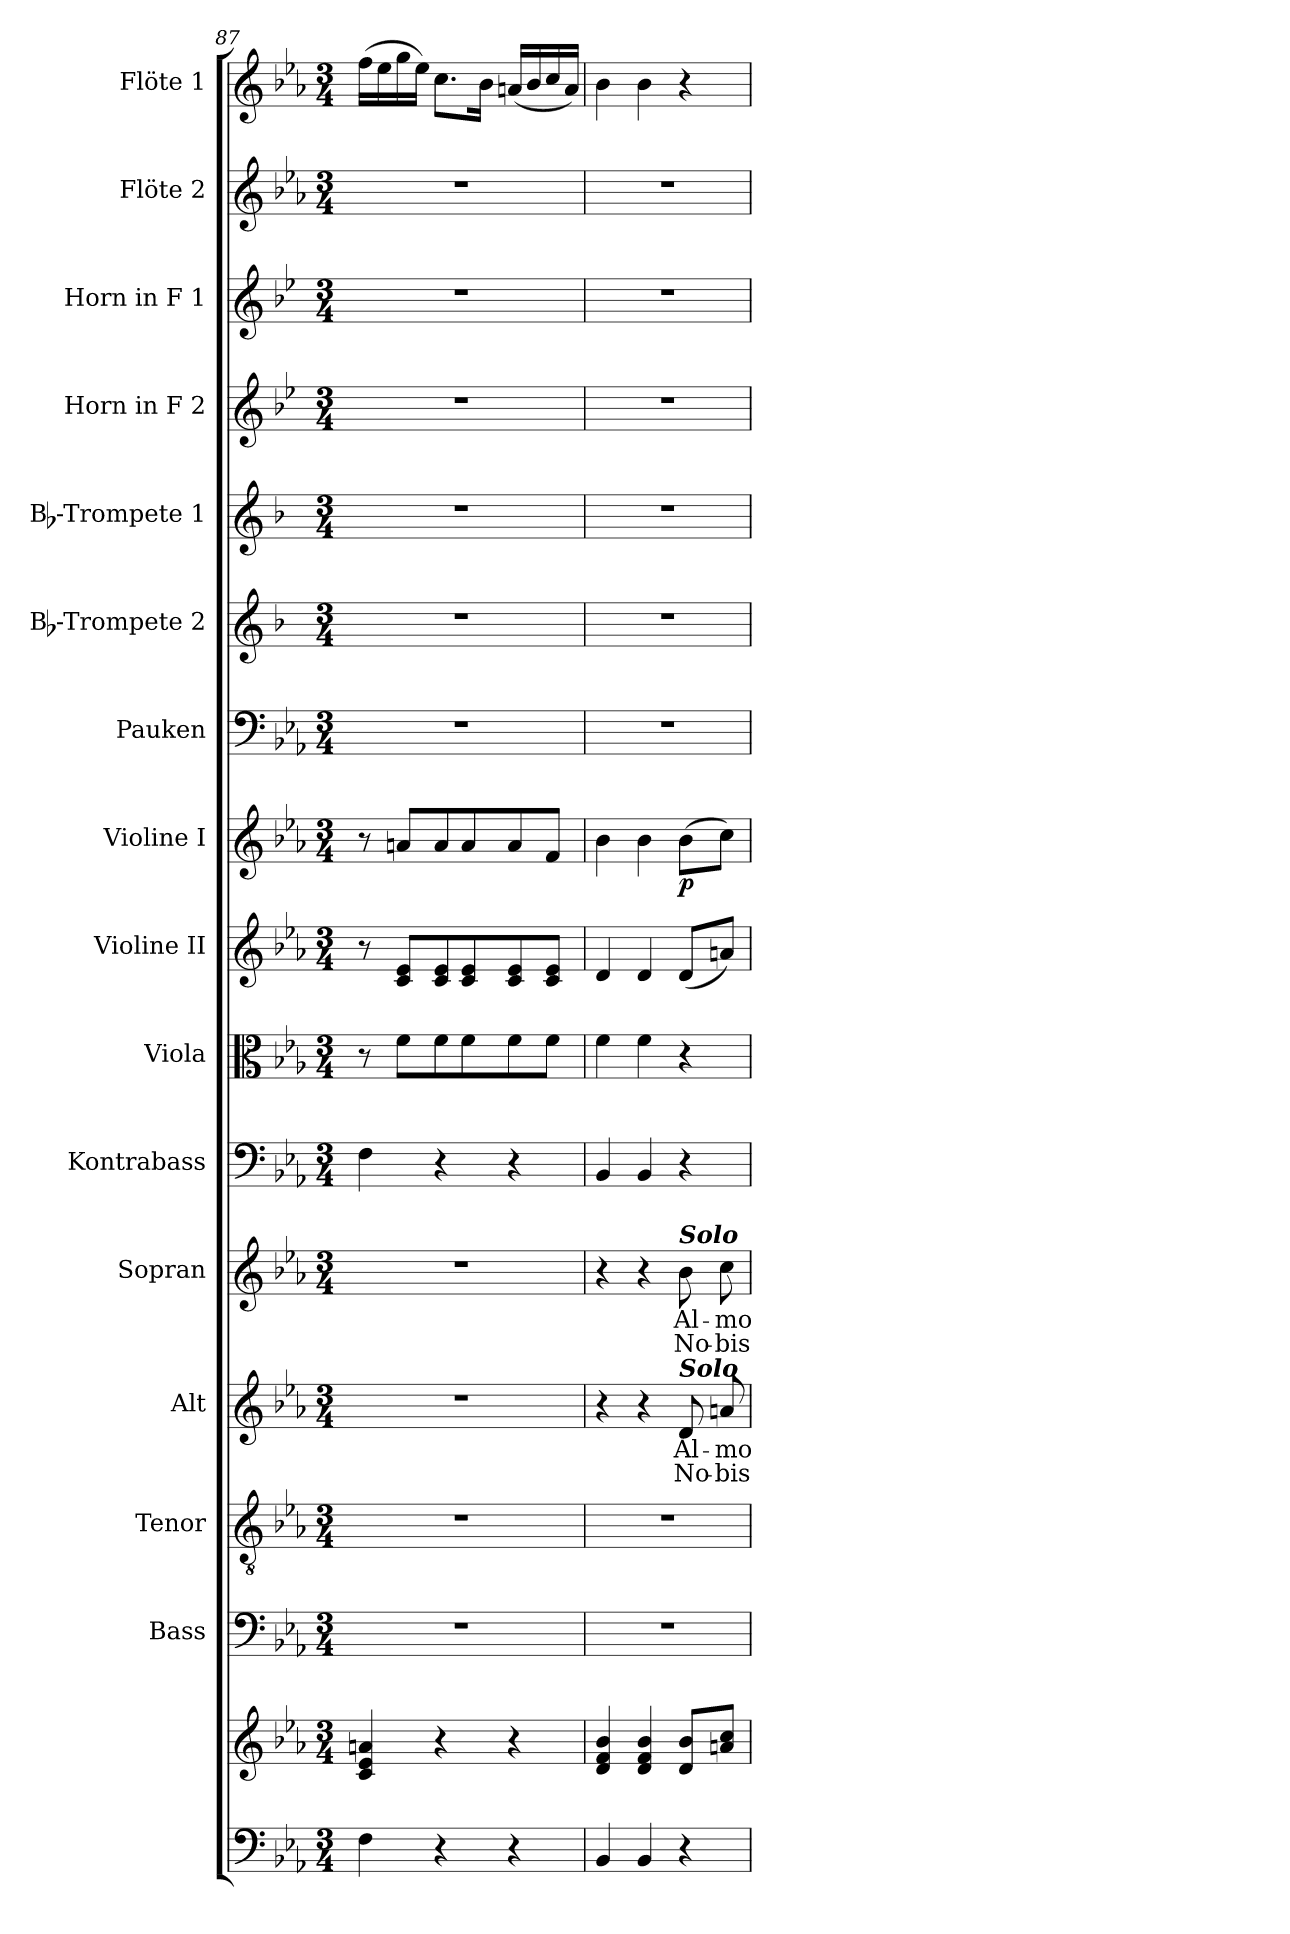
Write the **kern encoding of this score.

**kern	**kern	**kern	**kern	**kern	**text	**text	**kern	**text	**text	**kern	**kern	**kern	**kern	**dynam	**kern	**kern	**kern	**kern	**kern	**kern	**kern
*part16	*part16	*part15	*part14	*part13	*part13	*part13	*part12	*part12	*part12	*part11	*part10	*part9	*part8	*part8	*part7	*part6	*part5	*part4	*part3	*part2	*part1
*staff17	*staff16	*staff15	*staff14	*staff13	*staff13	*staff13	*staff12	*staff12	*staff12	*staff11	*staff10	*staff9	*staff8	*staff8	*staff7	*staff6	*staff5	*staff4	*staff3	*staff2	*staff1
*	*	*I"Bass	*I"Tenor	*I"Alt	*	*	*I"Sopran	*	*	*I"Kontrabass	*I"Viola	*I"Violine II	*I"Violine I	*	*I"Pauken	*I"Bb-Trompete 2	*I"Bb-Trompete 1	*I"Horn in F 2	*I"Horn in F 1	*I"Flöte 2	*I"Flöte 1
*	*	*I'B.	*I'T.	*I'A.	*	*	*I'S.	*	*	*I'Kb.	*I'Vla.	*I'Vl. II	*I'Vl. I	*	*I'Pk.	*I'Bb Trp. 2	*I'Bb Trp. 1	*	*	*I'Fl. 2	*I'Fl. 1
*clefF4	*clefG2	*clefF4	*clefGv2	*clefG2	*	*	*clefG2	*	*	*clefF4	*clefC3	*clefG2	*clefG2	*	*clefF4	*clefG2	*clefG2	*clefG2	*clefG2	*clefG2	*clefG2
*	*	*	*	*	*	*	*	*	*	*ITrd7c12	*	*	*	*	*	*ITrd1c2	*ITrd1c2	*ITrd4c7	*ITrd4c7	*	*
*k[b-e-a-]	*k[b-e-a-]	*k[b-e-a-]	*k[b-e-a-]	*k[b-e-a-]	*	*	*k[b-e-a-]	*	*	*k[b-e-a-]	*k[b-e-a-]	*k[b-e-a-]	*k[b-e-a-]	*	*k[b-e-a-]	*k[b-e-a-]	*k[b-e-a-]	*k[b-e-a-]	*k[b-e-a-]	*k[b-e-a-]	*k[b-e-a-]
*E-:	*E-:	*E-:	*E-:	*E-:	*	*	*E-:	*	*	*E-:	*E-:	*E-:	*E-:	*	*E-:	*E-:	*E-:	*E-:	*E-:	*E-:	*E-:
*M3/4	*M3/4	*M3/4	*M3/4	*M3/4	*	*	*M3/4	*	*	*M3/4	*M3/4	*M3/4	*M3/4	*	*M3/4	*M3/4	*M3/4	*M3/4	*M3/4	*M3/4	*M3/4
=87	=87	=87	=87	=87	=87	=87	=87	=87	=87	=87	=87	=87	=87	=87	=87	=87	=87	=87	=87	=87	=87
4F\	4c/ 4e-/ 4an/	2.r	2.r	2.r	.	.	2.r	.	.	4FF\	8r	8r	8r	.	2.r	2.r	2.r	2.r	2.r	2.r	(>16ff\LL
.	.	.	.	.	.	.	.	.	.	.	.	.	.	.	.	.	.	.	.	.	16ee-\
.	.	.	.	.	.	.	.	.	.	.	8f\L	8c/ 8e-/L	8an/L	.	.	.	.	.	.	.	16gg\
.	.	.	.	.	.	.	.	.	.	.	.	.	.	.	.	.	.	.	.	.	16ee-\JJ)
4r	4r	.	.	.	.	.	.	.	.	4r	8f\	8c/ 8e-/	8a/	.	.	.	.	.	.	.	8.cc\L
.	.	.	.	.	.	.	.	.	.	.	8f\	8c/ 8e-/	8a/	.	.	.	.	.	.	.	.
.	.	.	.	.	.	.	.	.	.	.	.	.	.	.	.	.	.	.	.	.	16b-\Jk
4r	4r	.	.	.	.	.	.	.	.	4r	8f\	8c/ 8e-/	8a/	.	.	.	.	.	.	.	(<16an/LL
.	.	.	.	.	.	.	.	.	.	.	.	.	.	.	.	.	.	.	.	.	16b-/
.	.	.	.	.	.	.	.	.	.	.	8f\J	8c/ 8e-/J	8f/J	.	.	.	.	.	.	.	16cc/
.	.	.	.	.	.	.	.	.	.	.	.	.	.	.	.	.	.	.	.	.	16a/JJ)
=88	=88	=88	=88	=88	=88	=88	=88	=88	=88	=88	=88	=88	=88	=88	=88	=88	=88	=88	=88	=88	=88
4BB-/	4d/ 4f/ 4b-/	2.r	2.r	4r	.	.	4r	.	.	4BBB-/	4f\	4d/	4b-\	.	2.r	2.r	2.r	2.r	2.r	2.r	4b-\
4BB-/	4d/ 4f/ 4b-/	.	.	4r	.	.	4r	.	.	4BBB-/	4f\	4d/	4b-\	.	.	.	.	.	.	.	4b-\
!	!	!	!	!	!	!	!LO:TX:a:Bi:t=Solo	!	!	!	!	!	!	!	!	!	!	!	!	!	!
!	!	!	!	!LO:TX:a:Bi:t=Solo	!	!	!	!	!	!	!	!	!	!	!	!	!	!	!	!	!
!	!	!	!	!	!LO:LY:b	!LO:LY:b	!	!LO:LY:b	!LO:LY:b	!	!	!	!	!LO:DY:b	!	!	!	!	!	!	!
4r	8d/ 8b-/L	.	.	8d/	Al-	No-	8b-\	Al-	No-	4r	4r	(<8d/L	(>8b-\L	p	.	.	.	.	.	.	4r
!	!	!	!	!	!LO:LY:b	!LO:LY:b	!	!LO:LY:b	!LO:LY:b	!	!	!	!	!	!	!	!	!	!	!	!
.	8an/ 8cc/J	.	.	8an/	-mo	-bis	8cc\	-mo	-bis	.	.	8an/J)	8cc\J)	.	.	.	.	.	.	.	.
=	=	=	=	=	=	=	=	=	=	=	=	=	=	=	=	=	=	=	=	=	=
*-	*-	*-	*-	*-	*-	*-	*-	*-	*-	*-	*-	*-	*-	*-	*-	*-	*-	*-	*-	*-	*-
